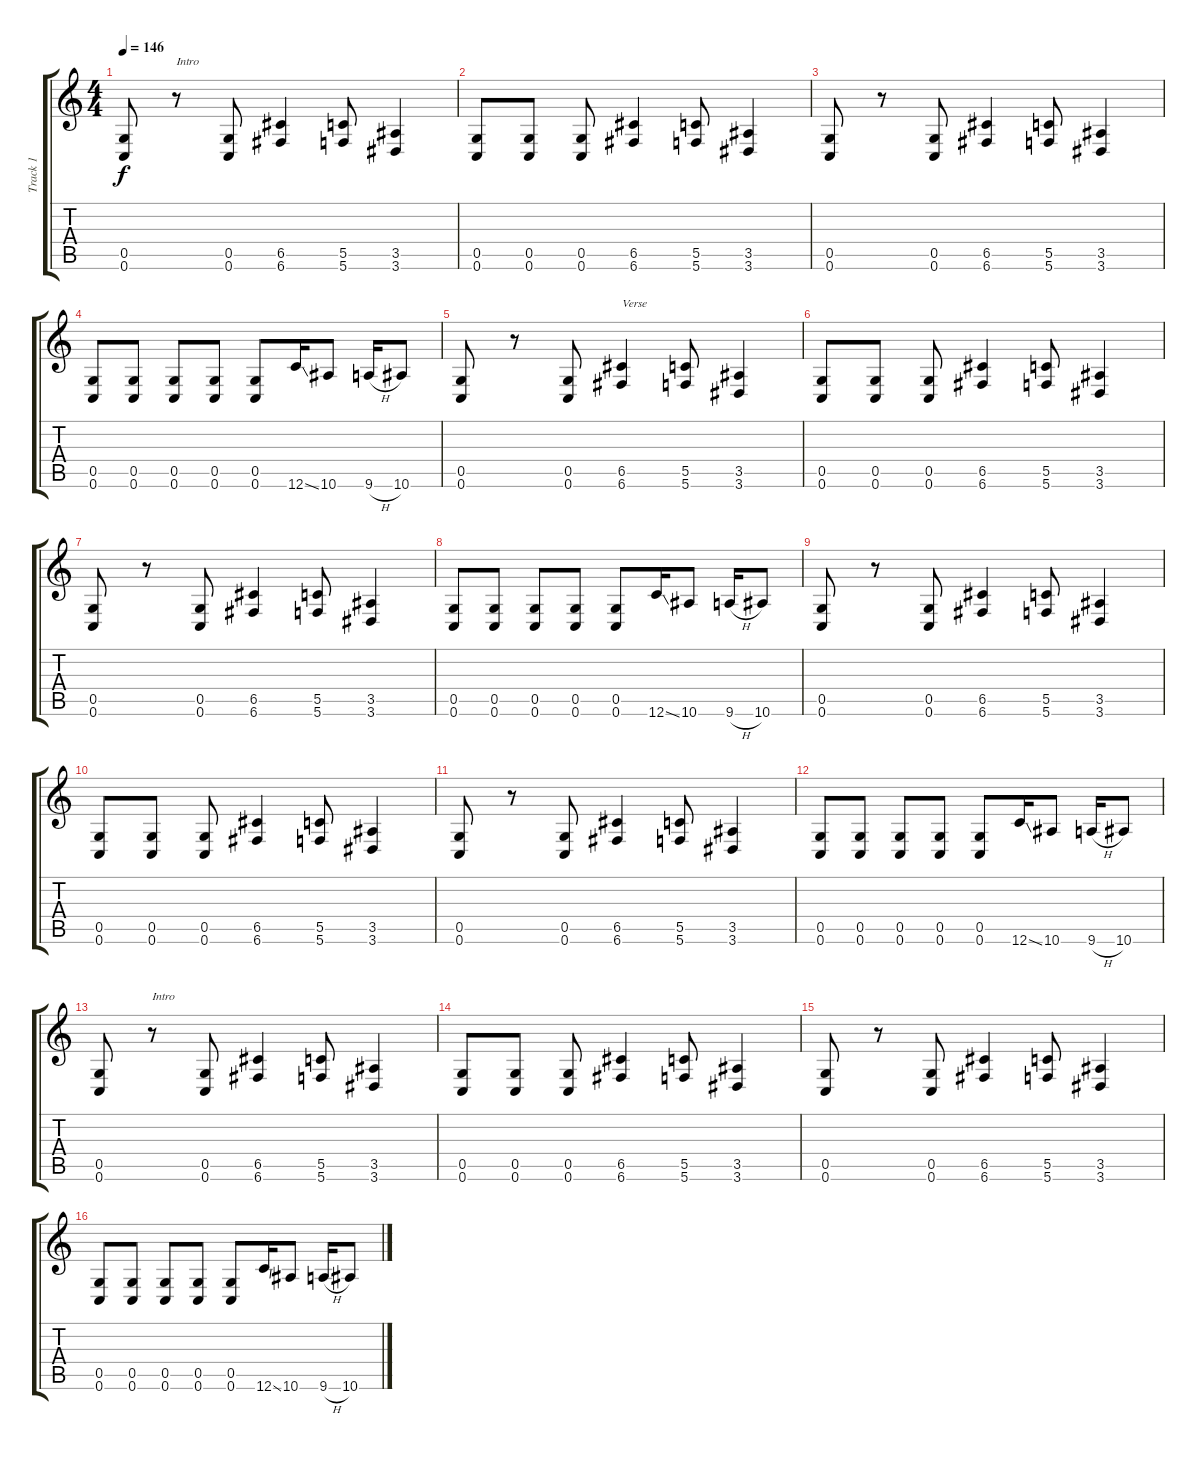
\track ("Track 1" "Track 1") {instrument overdrivenguitar}
\staff {score tabs}
\tuning (D4 A3 F3 C3 G2 C2) {hide}
\ts (4 4)
\tempo 146
\clef g2
\ks c
(0.5 0.6).8{dy f instrument overdrivenguitar} r.8{txt "Intro"} (0.5 0.6).8 (6.5 6.6).4 (5.5 5.6).8 (3.5 3.6).4 |
(0.5 0.6).8 (0.5 0.6).8 (0.5 0.6).8 (6.5 6.6).4 (5.5 5.6).8 (3.5 3.6).4 |
(0.5 0.6).8 r.8 (0.5 0.6).8 (6.5 6.6).4 (5.5 5.6).8 (3.5 3.6).4 |
(0.5 0.6).8 (0.5 0.6).8 (0.5 0.6).8 (0.5 0.6).8 (0.5 0.6).8 12.6{ss}.16 10.6.8 9.6{h}.16 10.6.8 |
(0.5 0.6).8 r.8 (0.5 0.6).8 (6.5 6.6).4{txt "Verse"} (5.5 5.6).8 (3.5 3.6).4 |
(0.5 0.6).8 (0.5 0.6).8 (0.5 0.6).8 (6.5 6.6).4 (5.5 5.6).8 (3.5 3.6).4 |
(0.5 0.6).8 r.8 (0.5 0.6).8 (6.5 6.6).4 (5.5 5.6).8 (3.5 3.6).4 |
(0.5 0.6).8 (0.5 0.6).8 (0.5 0.6).8 (0.5 0.6).8 (0.5 0.6).8 12.6{ss}.16 10.6.8 9.6{h}.16 10.6.8 |
(0.5 0.6).8 r.8 (0.5 0.6).8 (6.5 6.6).4 (5.5 5.6).8 (3.5 3.6).4 |
(0.5 0.6).8 (0.5 0.6).8 (0.5 0.6).8 (6.5 6.6).4 (5.5 5.6).8 (3.5 3.6).4 |
(0.5 0.6).8 r.8 (0.5 0.6).8 (6.5 6.6).4 (5.5 5.6).8 (3.5 3.6).4 |
(0.5 0.6).8 (0.5 0.6).8 (0.5 0.6).8 (0.5 0.6).8 (0.5 0.6).8 12.6{ss}.16 10.6.8 9.6{h}.16 10.6.8 |
(0.5 0.6).8 r.8{txt "Intro"} (0.5 0.6).8 (6.5 6.6).4 (5.5 5.6).8 (3.5 3.6).4 |
(0.5 0.6).8 (0.5 0.6).8 (0.5 0.6).8 (6.5 6.6).4 (5.5 5.6).8 (3.5 3.6).4 |
(0.5 0.6).8 r.8 (0.5 0.6).8 (6.5 6.6).4 (5.5 5.6).8 (3.5 3.6).4 |
(0.5 0.6).8 (0.5 0.6).8 (0.5 0.6).8 (0.5 0.6).8 (0.5 0.6).8 12.6{ss}.16 10.6.8 9.6{h}.16 10.6.8
